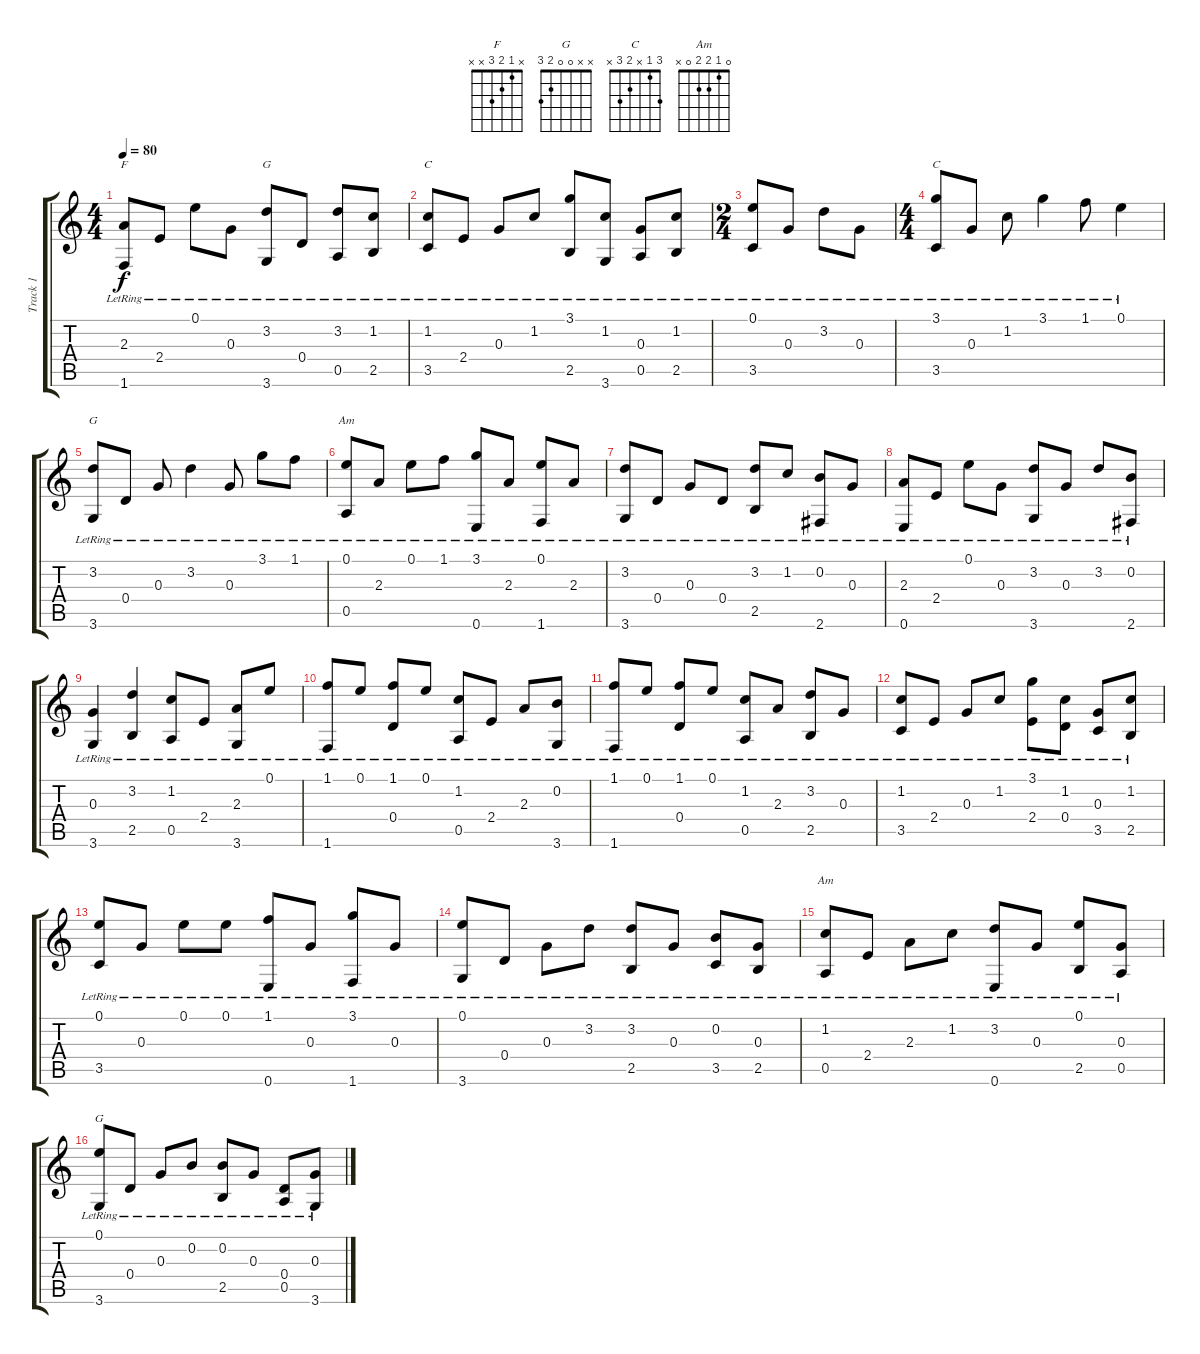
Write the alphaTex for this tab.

\track ("Track 1" "Track 1") {instrument electricguitarmuted}
\staff {score tabs}
\tuning (E4 B3 G3 D3 A2 E2) {hide}
\chord ("F" x 1 2 3 x x)
\chord ("G" x 3 0 0 2 3)
\chord ("C" 0 1 0 2 3 x)
\chord ("C" 3 1 x 2 3 x)
\chord ("G" x 3 x x 2 3)
\chord ("Am" x 1 2 2 0 x)
\chord ("Am" 0 1 2 2 0 x)
\chord ("G" x x 0 0 2 3)
\ts (4 4)
\tempo 80
\clef g2
\ks c
(2.3{lr} 1.6{lr}).8{ch "F" dy f} 2.4{lr}.8 0.1{lr}.8 0.3{lr}.8 (3.2{lr} 3.6{lr}).8{ch "G"} 0.4{lr}.8 (3.2{lr} 0.5{lr}).8 (1.2{lr} 2.5{lr}).8 |
(1.2{lr} 3.5{lr}).8{ch "C"} 2.4{lr}.8 0.3{lr}.8 1.2{lr}.8 (3.1{lr} 2.5{lr}).8 (1.2{lr} 3.6{lr}).8 (0.3{lr} 0.5{lr}).8 (1.2{lr} 2.5{lr}).8 |
\ts (2 4)
(0.1{lr} 3.5{lr}).8 0.3{lr}.8 3.2{lr}.8 0.3{lr}.8 |
\ts (4 4)
(3.1{lr} 3.5{lr}).8{ch "C"} 0.3{lr}.8 1.2{lr}.8 3.1{lr}.4 1.1{lr}.8 0.1{lr}.4 |
(3.2{lr} 3.6{lr}).8{ch "G"} 0.4{lr}.8 0.3{lr}.8 3.2{lr}.4 0.3{lr}.8 3.1{lr}.8 1.1{lr}.8 |
(0.1{lr} 0.5{lr}).8{ch "Am"} 2.3{lr}.8 0.1{lr}.8 1.1{lr}.8 (3.1{lr} 0.6{lr}).8 2.3{lr}.8 (0.1{lr} 1.6{lr}).8 2.3{lr}.8 |
(3.2{lr} 3.6{lr}).8 0.4{lr}.8 0.3{lr}.8 0.4{lr}.8 (3.2{lr} 2.5{lr}).8 1.2{lr}.8 (0.2{lr} 2.6{lr}).8 0.3{lr}.8 |
(2.3{lr} 0.6{lr}).8 2.4{lr}.8 0.1{lr}.8 0.3{lr}.8 (3.2{lr} 3.6{lr}).8 0.3{lr}.8 3.2{lr}.8 (0.2{lr} 2.6{lr}).8 |
(0.3{lr} 3.6{lr}).4 (3.2{lr} 2.5{lr}).4 (1.2{lr} 0.5{lr}).8 2.4{lr}.8 (2.3{lr} 3.6{lr}).8 0.1{lr}.8 |
(1.1{lr} 1.6{lr}).8 0.1{lr}.8 (1.1{lr} 0.4{lr}).8 0.1{lr}.8 (1.2{lr} 0.5{lr}).8 2.4{lr}.8 2.3{lr}.8 (0.2{lr} 3.6{lr}).8 |
(1.1{lr} 1.6{lr}).8 0.1{lr}.8 (1.1{lr} 0.4{lr}).8 0.1{lr}.8 (1.2{lr} 0.5{lr}).8 2.3{lr}.8 (3.2{lr} 2.5{lr}).8 0.3{lr}.8 |
(1.2{lr} 3.5{lr}).8 2.4{lr}.8 0.3{lr}.8 1.2{lr}.8 (3.1{lr} 2.4{lr}).8 (1.2{lr} 0.4{lr}).8 (0.3{lr} 3.5{lr}).8 (1.2{lr} 2.5{lr}).8 |
(0.1{lr} 3.5{lr}).8 0.3{lr}.8 0.1{lr}.8 0.1{lr}.8 (1.1{lr} 0.6{lr}).8 0.3{lr}.8 (3.1{lr} 1.6{lr}).8 0.3{lr}.8 |
(0.1{lr} 3.6{lr}).8 0.4{lr}.8 0.3{lr}.8 3.2{lr}.8 (3.2{lr} 2.5{lr}).8 0.3{lr}.8 (0.2{lr} 3.5{lr}).8 (0.3{lr} 2.5{lr}).8 |
(1.2{lr} 0.5{lr}).8{ch "Am"} 2.4{lr}.8 2.3{lr}.8 1.2{lr}.8 (3.2{lr} 0.6{lr}).8 0.3{lr}.8 (0.1{lr} 2.5{lr}).8 (0.3{lr} 0.5{lr}).8 |
(0.1{lr} 3.6{lr}).8{ch "G"} 0.4{lr}.8 0.3{lr}.8 0.2{lr}.8 (0.2{lr} 2.5{lr}).8 0.3{lr}.8 (0.4{lr} 0.5{lr}).8 (0.3{lr} 3.6{lr}).8
